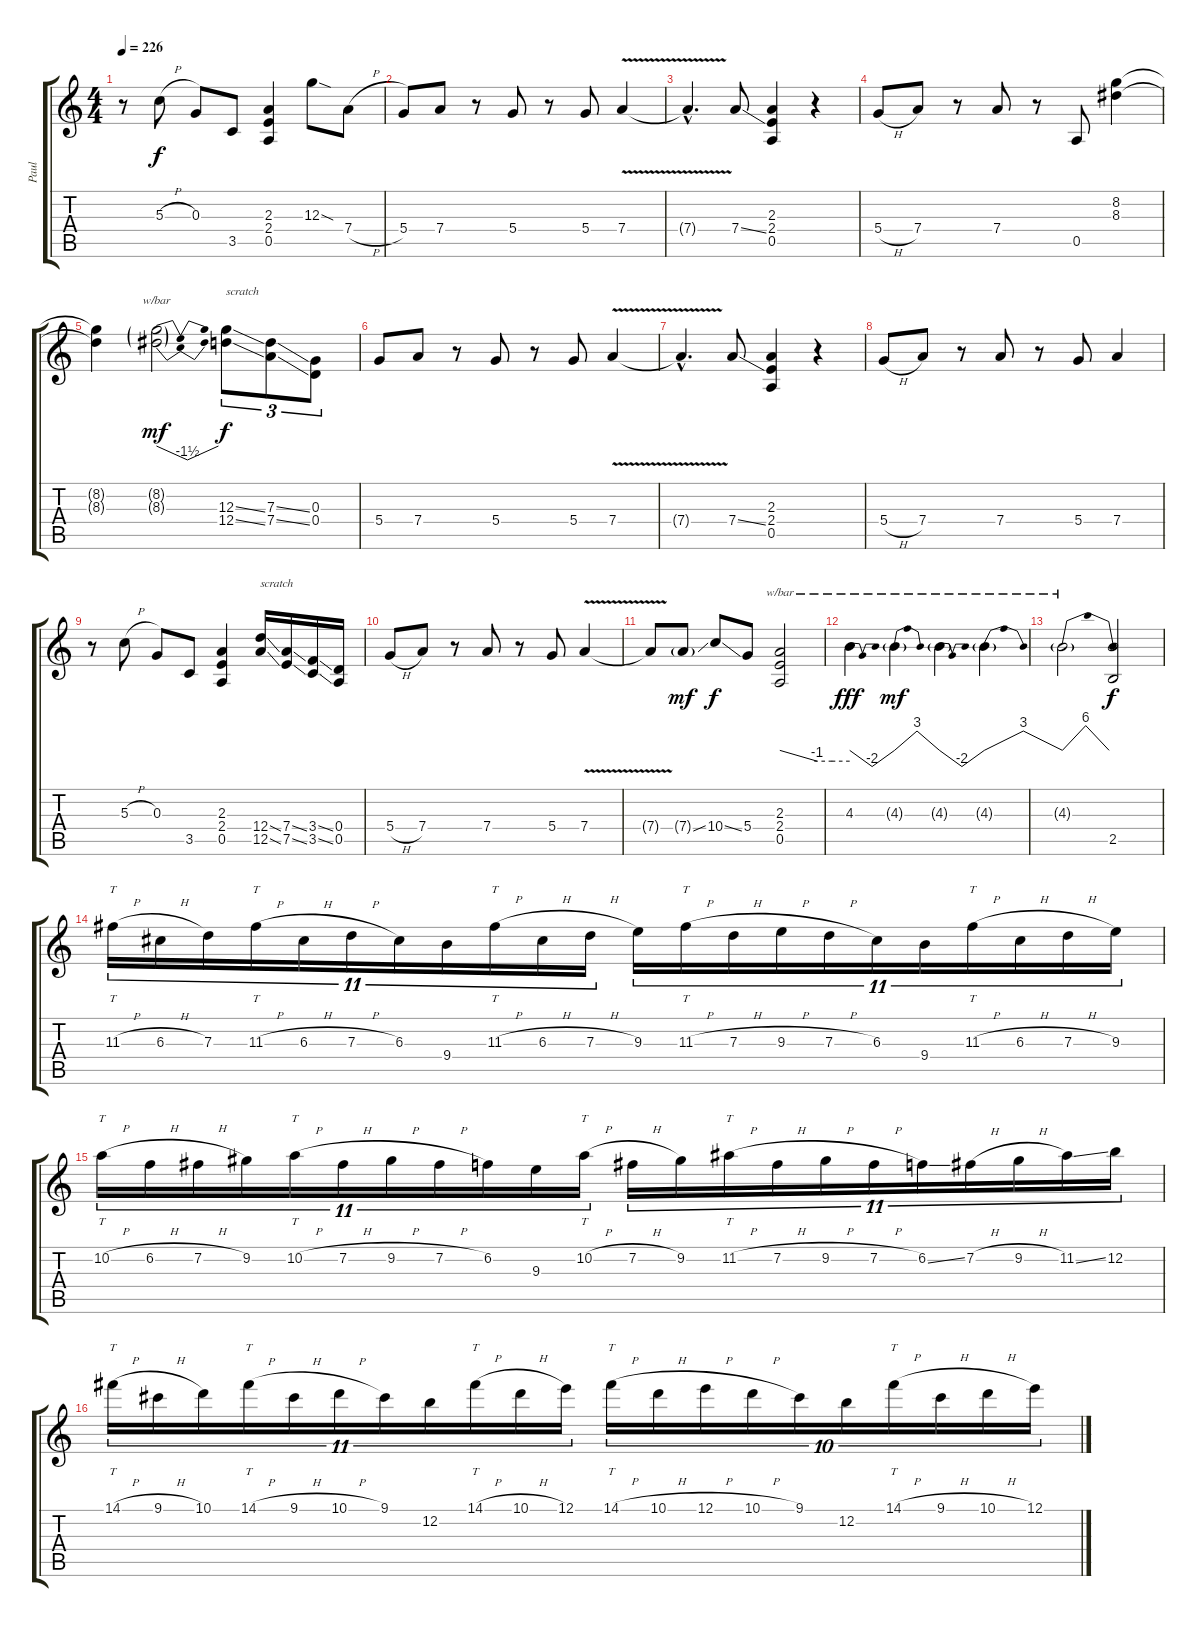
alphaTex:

\track ("Paul" "Paul") {instrument overdrivenguitar}
\staff {score tabs}
\tuning (E4 B3 G3 D3 A2 E2) {hide}
\ts (4 4)
\tempo 226
\clef g2
\ks c
r.8{dy f} 5.3{h}.8 0.3.8 3.5.8 (2.3 2.4 0.5).4 12.3{sod}.8 7.4{h}.8 |
5.4.8 7.4.8 r.8 5.4.8 r.8 5.4.8 7.4{v}.4 |
7.4{hac t}.4{d} 7.4{ss}.8 (2.3 2.4 0.5).4 r.4 |
5.4{h}.8 7.4.8 r.8 7.4.8 r.8 0.5.8 (8.2 8.3).4 |
(8.2{t} 8.3{t}).4 (8.2{g} 8.3{g}).2{tbe (dip default 0 0 30 -6 60 0) dy mf} (12.3{ss} 12.4{ss}).8{tu (3 2) txt "scratch" dy f instrument guitarfretnoise} (7.3{ss} 7.4{ss}).8{tu (3 2)} (0.3 0.4).8{tu (3 2)} |
5.4.8{instrument overdrivenguitar} 7.4.8 r.8 5.4.8 r.8 5.4.8 7.4{v}.4 |
7.4{hac t}.4{d} 7.4{ss}.8 (2.3 2.4 0.5).4 r.4 |
5.4{h}.8 7.4.8 r.8 7.4.8 r.8 5.4.8 7.4.4 |
r.8 5.3{h}.8 0.3.8 3.5.8 (2.3 2.4 0.5).4 (12.4{ss} 12.5{ss}).16{txt "scratch" instrument guitarfretnoise} (7.4{ss} 7.5{ss}).16 (3.4{ss} 3.5{ss}).16 (0.4 0.5).16 |
5.4{h}.8{instrument overdrivenguitar} 7.4.8 r.8 7.4.8 r.8 5.4.8 7.4{v}.4 |
7.4{t}.8 7.4{ss g}.8{dy mf} 10.4{ss}.8{dy f} 5.4.8 (2.3 2.4 0.5).2{tbe (custom default 0 0 32 -4 45 -4 60 -4)} |
4.3.4{tbe (dip default 0 0 30 -8 60 0) dy fff} 4.3{g}.4{tbe (dip default 0 0 30 12 60 0) dy mf} 4.3{g}.4{tbe (dip default 0 0 30 -8 60 0)} 4.3{g}.4{tbe (dip default 0 0 30 12 60 0)} |
4.3{g}.2{tbe (dip default 0 0 30 24 60 0)} (4.3{t} 2.5).2{dy f} |
11.3{h}.16{tt tu (11 8)} 6.3{h}.16{tu (11 8)} 7.3.16{tu (11 8)} 11.3{h}.16{tt tu (11 8)} 6.3{h}.16{tu (11 8)} 7.3{h}.16{tu (11 8)} 6.3.16{tu (11 8)} 9.4.16{tu (11 8)} 11.3{h}.16{tt tu (11 8)} 6.3{h}.16{tu (11 8)} 7.3{h}.16{tu (11 8)} 9.3.16{tu (11 8)} 11.3{h}.16{tt tu (11 8)} 7.3{h}.16{tu (11 8)} 9.3{h}.16{tu (11 8)} 7.3{h}.16{tu (11 8)} 6.3.16{tu (11 8)} 9.4.16{tu (11 8)} 11.3{h}.16{tt tu (11 8)} 6.3{h}.16{tu (11 8)} 7.3{h}.16{tu (11 8)} 9.3.16{tu (11 8)} |
10.2{h}.16{tt tu (11 8)} 6.2{h}.16{tu (11 8)} 7.2{h}.16{tu (11 8)} 9.2.16{tu (11 8)} 10.2{h}.16{tt tu (11 8)} 7.2{h}.16{tu (11 8)} 9.2{h}.16{tu (11 8)} 7.2{h}.16{tu (11 8)} 6.2.16{tu (11 8)} 9.3.16{tu (11 8)} 10.2{h}.16{tt tu (11 8)} 7.2{h}.16{tu (11 8)} 9.2.16{tu (11 8)} 11.2{h}.16{tt tu (11 8)} 7.2{h}.16{tu (11 8)} 9.2{h}.16{tu (11 8)} 7.2{h}.16{tu (11 8)} 6.2{ss}.16{tu (11 8)} 7.2{h}.16{tu (11 8)} 9.2{h}.16{tu (11 8)} 11.2{ss}.16{tu (11 8)} 12.2.16{tu (11 8)} |
14.1{h}.16{tt tu (11 8)} 9.1{h}.16{tu (11 8)} 10.1.16{tu (11 8)} 14.1{h}.16{tt tu (11 8)} 9.1{h}.16{tu (11 8)} 10.1{h}.16{tu (11 8)} 9.1.16{tu (11 8)} 12.2.16{tu (11 8)} 14.1{h}.16{tt tu (11 8)} 10.1{h}.16{tu (11 8)} 12.1.16{tu (11 8)} 14.1{h}.16{tt tu (10 8)} 10.1{h}.16{tu (10 8)} 12.1{h}.16{tu (10 8)} 10.1{h}.16{tu (10 8)} 9.1.16{tu (10 8)} 12.2.16{tu (10 8)} 14.1{h}.16{tt tu (10 8)} 9.1{h}.16{tu (10 8)} 10.1{h}.16{tu (10 8)} 12.1.16{tu (10 8)}
